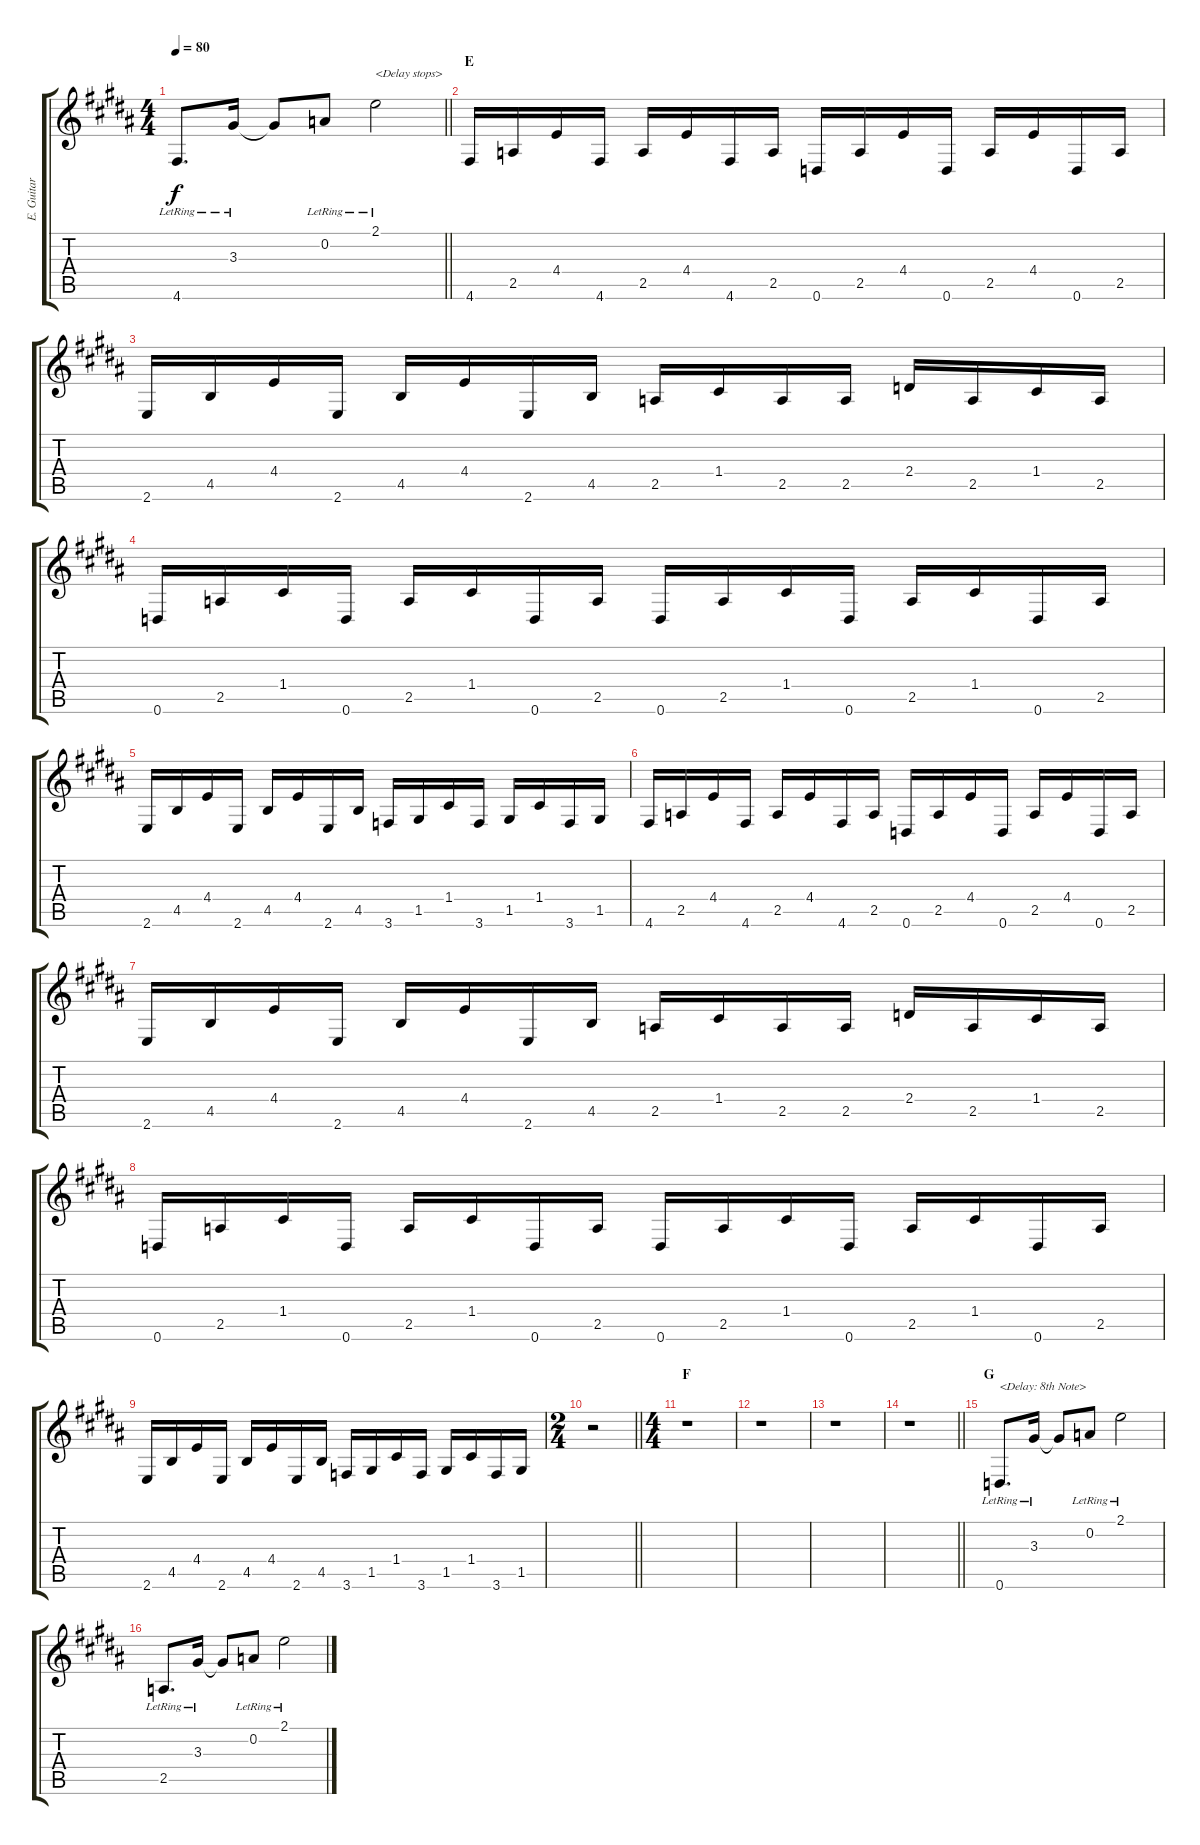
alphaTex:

\track ("E. Guitar II" "E. Guitar ") {instrument electricguitarclean}
\staff {score tabs}
\tuning (D4 A3 F3 C3 G2 D2) {hide}
\ts (4 4)
\tempo 80
\clef g2
\barLineRight lightlight
\ks b
4.6{lr}.8{d dy f} 3.3{lr}.16 3.3{t}.8 0.2{lr}.8 2.1{lr}.2{txt "<Delay stops>"} |
\section ("" "E")
4.6.16 2.5.16 4.4.16 4.6.16 2.5.16 4.4.16 4.6.16 2.5.16 0.6.16 2.5.16 4.4.16 0.6.16 2.5.16 4.4.16 0.6.16 2.5.16 |
2.6.16 4.5.16 4.4.16 2.6.16 4.5.16 4.4.16 2.6.16 4.5.16 2.5.16 1.4.16 2.5.16 2.5.16 2.4.16 2.5.16 1.4.16 2.5.16 |
0.6.16 2.5.16 1.4.16 0.6.16 2.5.16 1.4.16 0.6.16 2.5.16 0.6.16 2.5.16 1.4.16 0.6.16 2.5.16 1.4.16 0.6.16 2.5.16 |
2.6.16 4.5.16 4.4.16 2.6.16 4.5.16 4.4.16 2.6.16 4.5.16 3.6.16 1.5.16 1.4.16 3.6.16 1.5.16 1.4.16 3.6.16 1.5.16 |
4.6.16 2.5.16 4.4.16 4.6.16 2.5.16 4.4.16 4.6.16 2.5.16 0.6.16 2.5.16 4.4.16 0.6.16 2.5.16 4.4.16 0.6.16 2.5.16 |
2.6.16 4.5.16 4.4.16 2.6.16 4.5.16 4.4.16 2.6.16 4.5.16 2.5.16 1.4.16 2.5.16 2.5.16 2.4.16 2.5.16 1.4.16 2.5.16 |
0.6.16 2.5.16 1.4.16 0.6.16 2.5.16 1.4.16 0.6.16 2.5.16 0.6.16 2.5.16 1.4.16 0.6.16 2.5.16 1.4.16 0.6.16 2.5.16 |
2.6.16 4.5.16 4.4.16 2.6.16 4.5.16 4.4.16 2.6.16 4.5.16 3.6.16 1.5.16 1.4.16 3.6.16 1.5.16 1.4.16 3.6.16 1.5.16 |
\ts (2 4)
\barLineRight lightlight
r.2 |
\ts (4 4)
\section ("" "F")
r.1 |
r.1 |
r.1 |
\barLineRight lightlight
r.1 |
\section ("" "G")
0.6{lr}.8{d txt "<Delay: 8th Note>"} 3.3{lr}.16 3.3{t}.8 0.2{lr}.8 2.1{lr}.2 |
2.5{lr}.8{d} 3.3{lr}.16 3.3{t}.8 0.2{lr}.8 2.1{lr}.2
